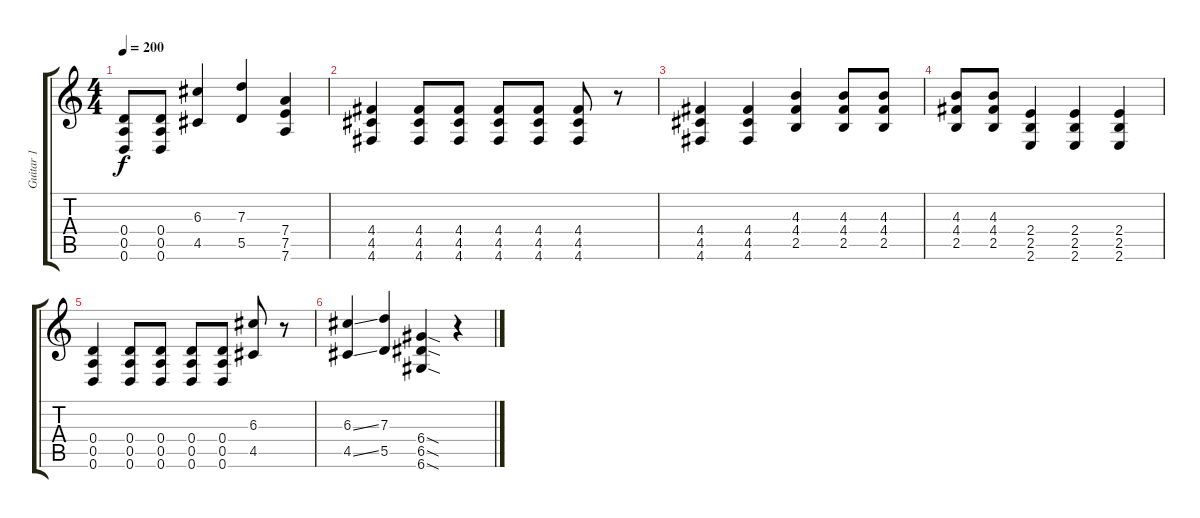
\track ("Guitar 1" "Guitar 1") {instrument distortionguitar}
\staff {score tabs}
\tuning (E4 B3 G3 D3 A2 D2) {hide}
\ts (4 4)
\tempo 200
\clef g2
\ks c
(0.4 0.5 0.6).8{dy f} (0.4 0.5 0.6).8 (6.3 4.5).4 (7.3 5.5).4 (7.4 7.5 7.6).4 |
(4.4 4.5 4.6).4 (4.4 4.5 4.6).8 (4.4 4.5 4.6).8 (4.4 4.5 4.6).8 (4.4 4.5 4.6).8 (4.4 4.5 4.6).8 r.8 |
(4.4 4.5 4.6).4 (4.4 4.5 4.6).4 (4.3 4.4 2.5).4 (4.3 4.4 2.5).8 (4.3 4.4 2.5).8 |
(4.3 4.4 2.5).8 (4.3 4.4 2.5).8 (2.4 2.5 2.6).4 (2.4 2.5 2.6).4 (2.4 2.5 2.6).4 |
(0.4 0.5 0.6).4 (0.4 0.5 0.6).8 (0.4 0.5 0.6).8 (0.4 0.5 0.6).8 (0.4 0.5 0.6).8 (6.3 4.5).8 r.8 |
(6.3{ss} 4.5{ss}).4 (7.3 5.5).4 (6.4{sod} 6.5{sod} 6.6{sod}).4 r.4
